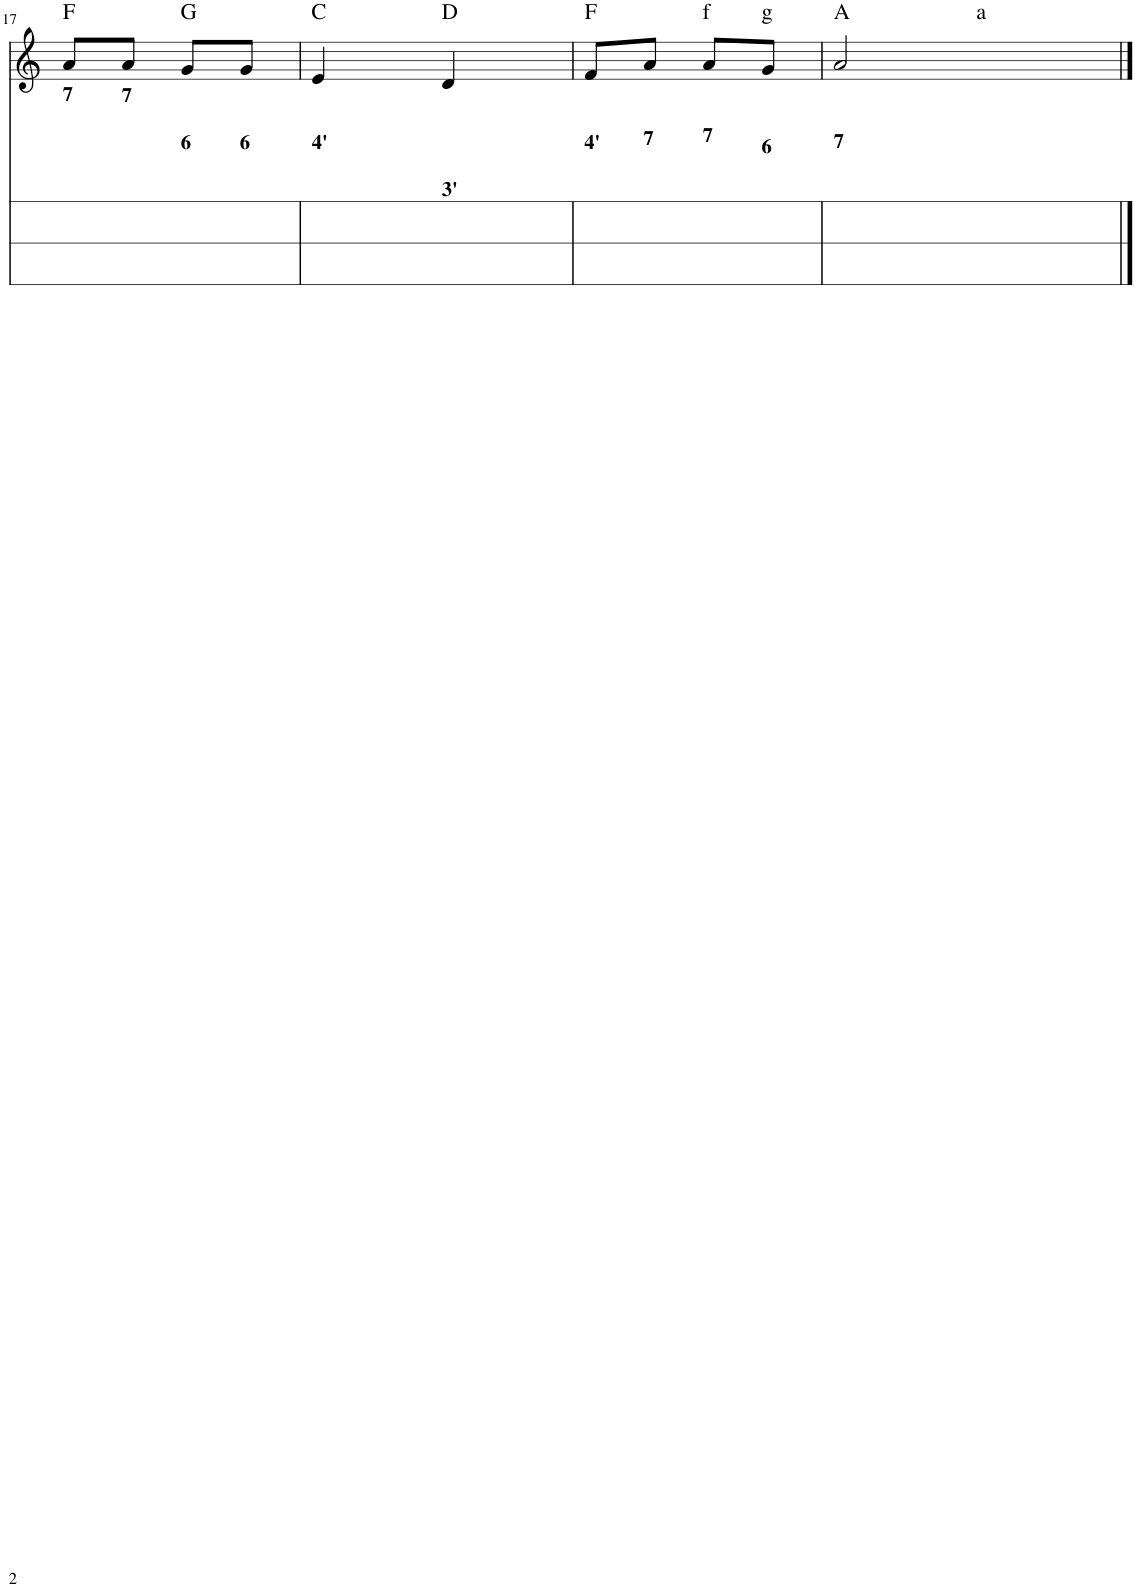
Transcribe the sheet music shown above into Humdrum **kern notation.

**kern	**kern	**harte
*part2	*part1	*part1
*staff2	*staff1	*
*I"Guitare classique [Tablature]	*I"Accordéon	*
*	*I'Acc	*
!!LO:PB:g=z
*	*clefG2	*
*k[]	*k[]	*
*M2/4	*M2/4	*
=17	=17	=17
!	!LO:TX:b:t=7	!
2r	8a/L	F:maj
!	!LO:TX:b:t=7	!
.	8a/J	.
!	!LO:TX:b:t=6	!
.	8g/L	G:maj
!	!LO:TX:b:t=6	!
.	8g/J	.
=18	=18	=18
!	!LO:TX:b:t=4'	!
2r	4e/	C:maj
!	!LO:TX:b:t=3'	!
.	4d/	D:maj
=19	=19	=19
!	!LO:TX:b:t=4'	!
2r	8f/L	F:maj
!	!LO:TX:b:t=7	!
.	8a/J	.
!	!LO:TX:b:t=7	!
.	8an/L	F:min
!	!LO:TX:b:t=6	!
.	8g/J	G:min
=20	=20	=20
!	!LO:TX:b:t=7	!
*	*^	*
2r	2a/	4ryy	A:maj
.	.	4ryy	A:min
*	*v	*v	*
==	==	==
*-	*-	*-
